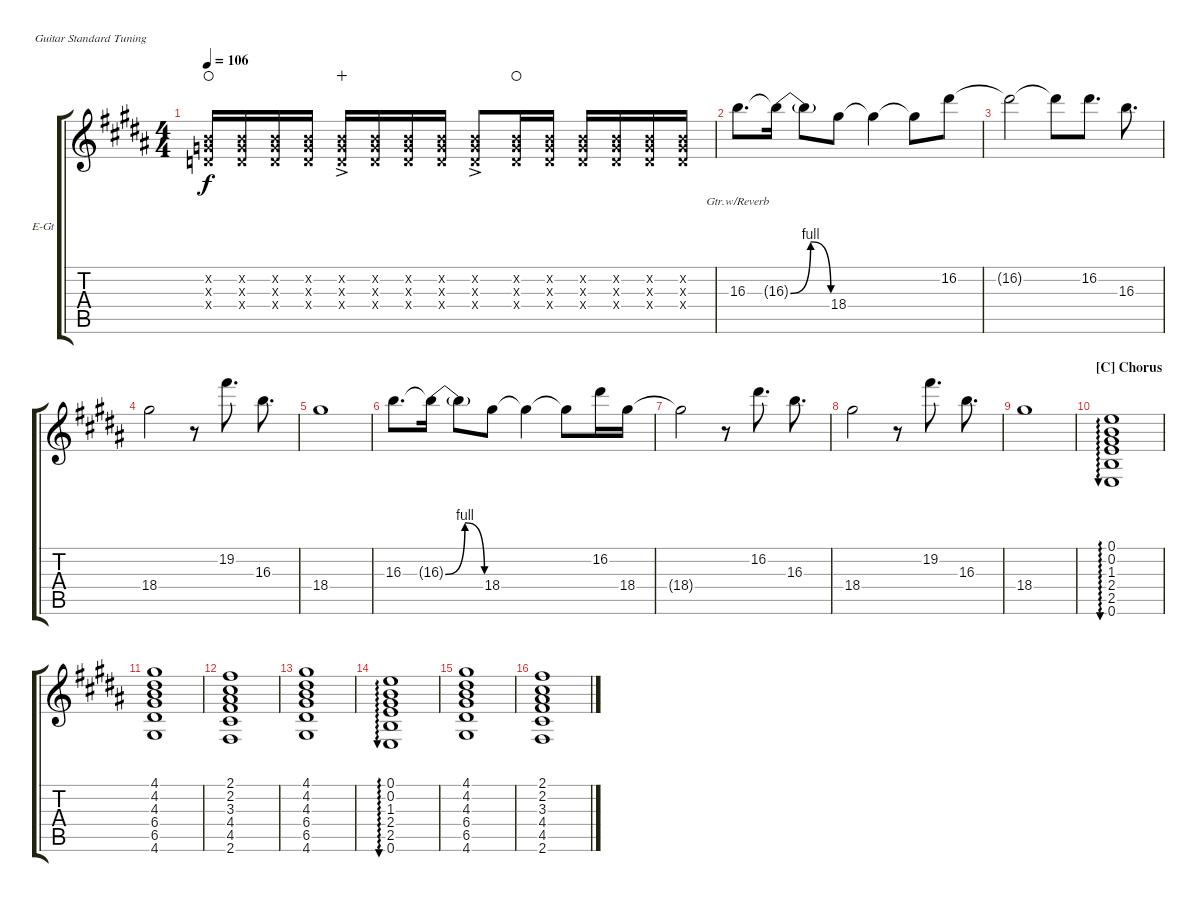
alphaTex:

\defaultSystemsLayout 4
\bracketExtendMode groupsimilarinstruments
\firstSystemTrackNameOrientation horizontal
\otherSystemsTrackNameOrientation horizontal
\track ("Douglas Castle (Gtr. 2)" "E-Gt") {multiBarRest instrument electricguitarclean}
\staff {score tabs}
\tuning (E4 B3 G3 D3 A2 E2)
\ts (4 4)
\tempo 106
\clef g2
\ks b
(0.4{x} 0.3{x} 0.2{x}).16{lyrics (0 "") lyrics (1 "") lyrics (2 "") lyrics (3 "") lyrics (4 "") dy f waho} (0.2{x} 0.3{x} 0.4{x}).16{lyrics (0 "") lyrics (1 "") lyrics (2 "") lyrics (3 "") lyrics (4 "")} (0.4{x} 0.3{x} 0.2{x}).16{lyrics (0 "") lyrics (1 "") lyrics (2 "") lyrics (3 "") lyrics (4 "")} (0.2{x} 0.3{x} 0.4{x}).16{lyrics (0 "") lyrics (1 "") lyrics (2 "") lyrics (3 "") lyrics (4 "")} (0.4{ac x} 0.3{ac x} 0.2{ac x}).16{lyrics (0 "") lyrics (1 "") lyrics (2 "") lyrics (3 "") lyrics (4 "") wahc} (0.2{x} 0.3{x} 0.4{x}).16{lyrics (0 "") lyrics (1 "") lyrics (2 "") lyrics (3 "") lyrics (4 "")} (0.4{x} 0.3{x} 0.2{x}).16{lyrics (0 "") lyrics (1 "") lyrics (2 "") lyrics (3 "") lyrics (4 "")} (0.2{x} 0.3{x} 0.4{x}).16{lyrics (0 "") lyrics (1 "") lyrics (2 "") lyrics (3 "") lyrics (4 "")} (0.3{ac x} 0.4{ac x} 0.2{ac x}).8{lyrics (0 "") lyrics (1 "") lyrics (2 "") lyrics (3 "") lyrics (4 "")} (0.4{x} 0.3{x} 0.2{x}).16{lyrics (0 "") lyrics (1 "") lyrics (2 "") lyrics (3 "") lyrics (4 "") waho} (0.2{x} 0.3{x} 0.4{x}).16{lyrics (0 "") lyrics (1 "") lyrics (2 "") lyrics (3 "") lyrics (4 "")} (0.4{x} 0.3{x} 0.2{x}).16{lyrics (0 "") lyrics (1 "") lyrics (2 "") lyrics (3 "") lyrics (4 "")} (0.2{x} 0.3{x} 0.4{x}).16{lyrics (0 "") lyrics (1 "") lyrics (2 "") lyrics (3 "") lyrics (4 "")} (0.4{x} 0.3{x} 0.2{x}).16{lyrics (0 "") lyrics (1 "") lyrics (2 "") lyrics (3 "") lyrics (4 "")} (0.2{x} 0.3{x} 0.4{x}).16{lyrics (0 "") lyrics (1 "") lyrics (2 "") lyrics (3 "") lyrics (4 "")} |
16.3.8{d lyrics (0 "Gtr.w/Reverb") lyrics (1 "") lyrics (2 "") lyrics (3 "") lyrics (4 "")} 16.3{be (bendrelease 0 0 10.2 4 20.4 4 30 0) t}.16{lyrics (0 "") lyrics (1 "") lyrics (2 "") lyrics (3 "") lyrics (4 "")} 16.3{t}.8{lyrics (0 "") lyrics (1 "") lyrics (2 "") lyrics (3 "") lyrics (4 "")} 18.4.8{lyrics (0 "") lyrics (1 "") lyrics (2 "") lyrics (3 "") lyrics (4 "")} 18.4{t}.4{lyrics (0 "") lyrics (1 "") lyrics (2 "") lyrics (3 "") lyrics (4 "")} 18.4{t}.8{lyrics (0 "") lyrics (1 "") lyrics (2 "") lyrics (3 "") lyrics (4 "")} 16.2.8{lyrics (0 "") lyrics (1 "") lyrics (2 "") lyrics (3 "") lyrics (4 "")} |
16.2{t}.2{lyrics (0 "") lyrics (1 "") lyrics (2 "") lyrics (3 "") lyrics (4 "")} 16.2{t}.8{lyrics (0 "") lyrics (1 "") lyrics (2 "") lyrics (3 "") lyrics (4 "")} 16.2.8{d lyrics (0 "") lyrics (1 "") lyrics (2 "") lyrics (3 "") lyrics (4 "")} 16.3.8{d lyrics (0 "") lyrics (1 "") lyrics (2 "") lyrics (3 "") lyrics (4 "")} |
18.4.2{lyrics (0 "") lyrics (1 "") lyrics (2 "") lyrics (3 "") lyrics (4 "")} r.8 19.2.8{d lyrics (0 "") lyrics (1 "") lyrics (2 "") lyrics (3 "") lyrics (4 "")} 16.3.8{d lyrics (0 "") lyrics (1 "") lyrics (2 "") lyrics (3 "") lyrics (4 "")} |
18.4.1{lyrics (0 "") lyrics (1 "") lyrics (2 "") lyrics (3 "") lyrics (4 "")} |
16.3.8{d lyrics (0 "") lyrics (1 "") lyrics (2 "") lyrics (3 "") lyrics (4 "")} 16.3{be (bendrelease 0 0 10.2 4 20.4 4 30 0) t}.16{lyrics (0 "") lyrics (1 "") lyrics (2 "") lyrics (3 "") lyrics (4 "")} 16.3{t}.8{lyrics (0 "") lyrics (1 "") lyrics (2 "") lyrics (3 "") lyrics (4 "")} 18.4.8{lyrics (0 "") lyrics (1 "") lyrics (2 "") lyrics (3 "") lyrics (4 "")} 18.4{t}.4{lyrics (0 "") lyrics (1 "") lyrics (2 "") lyrics (3 "") lyrics (4 "")} 18.4{t}.8{lyrics (0 "") lyrics (1 "") lyrics (2 "") lyrics (3 "") lyrics (4 "")} 16.2.16{lyrics (0 "") lyrics (1 "") lyrics (2 "") lyrics (3 "") lyrics (4 "")} 18.4.16{lyrics (0 "") lyrics (1 "") lyrics (2 "") lyrics (3 "") lyrics (4 "")} |
18.4{t}.2{lyrics (0 "") lyrics (1 "") lyrics (2 "") lyrics (3 "") lyrics (4 "")} r.8 16.2.8{d lyrics (0 "") lyrics (1 "") lyrics (2 "") lyrics (3 "") lyrics (4 "")} 16.3.8{d lyrics (0 "") lyrics (1 "") lyrics (2 "") lyrics (3 "") lyrics (4 "")} |
18.4.2{lyrics (0 "") lyrics (1 "") lyrics (2 "") lyrics (3 "") lyrics (4 "")} r.8 19.2.8{d lyrics (0 "") lyrics (1 "") lyrics (2 "") lyrics (3 "") lyrics (4 "")} 16.3.8{d lyrics (0 "") lyrics (1 "") lyrics (2 "") lyrics (3 "") lyrics (4 "")} |
18.4.1{lyrics (0 "") lyrics (1 "") lyrics (2 "") lyrics (3 "") lyrics (4 "")} |
\section ("C" "Chorus")
(0.1 0.2 1.3 2.4 2.5 0.6).1{au 0 lyrics (0 "") lyrics (1 "") lyrics (2 "") lyrics (3 "") lyrics (4 "")} |
(4.6 6.5 6.4 4.3 4.2 4.1).1{lyrics (0 "") lyrics (1 "") lyrics (2 "") lyrics (3 "") lyrics (4 "")} |
(2.6 4.5 4.4 3.3 2.2 2.1).1{lyrics (0 "") lyrics (1 "") lyrics (2 "") lyrics (3 "") lyrics (4 "")} |
(4.6 6.5 6.4 4.3 4.2 4.1).1{lyrics (0 "") lyrics (1 "") lyrics (2 "") lyrics (3 "") lyrics (4 "")} |
(0.1 0.2 1.3 2.4 2.5 0.6).1{au 0 lyrics (0 "") lyrics (1 "") lyrics (2 "") lyrics (3 "") lyrics (4 "")} |
(4.6 6.5 6.4 4.3 4.2 4.1).1{lyrics (0 "") lyrics (1 "") lyrics (2 "") lyrics (3 "") lyrics (4 "")} |
(2.6 4.5 4.4 3.3 2.2 2.1).1{lyrics (0 "") lyrics (1 "") lyrics (2 "") lyrics (3 "") lyrics (4 "")}
